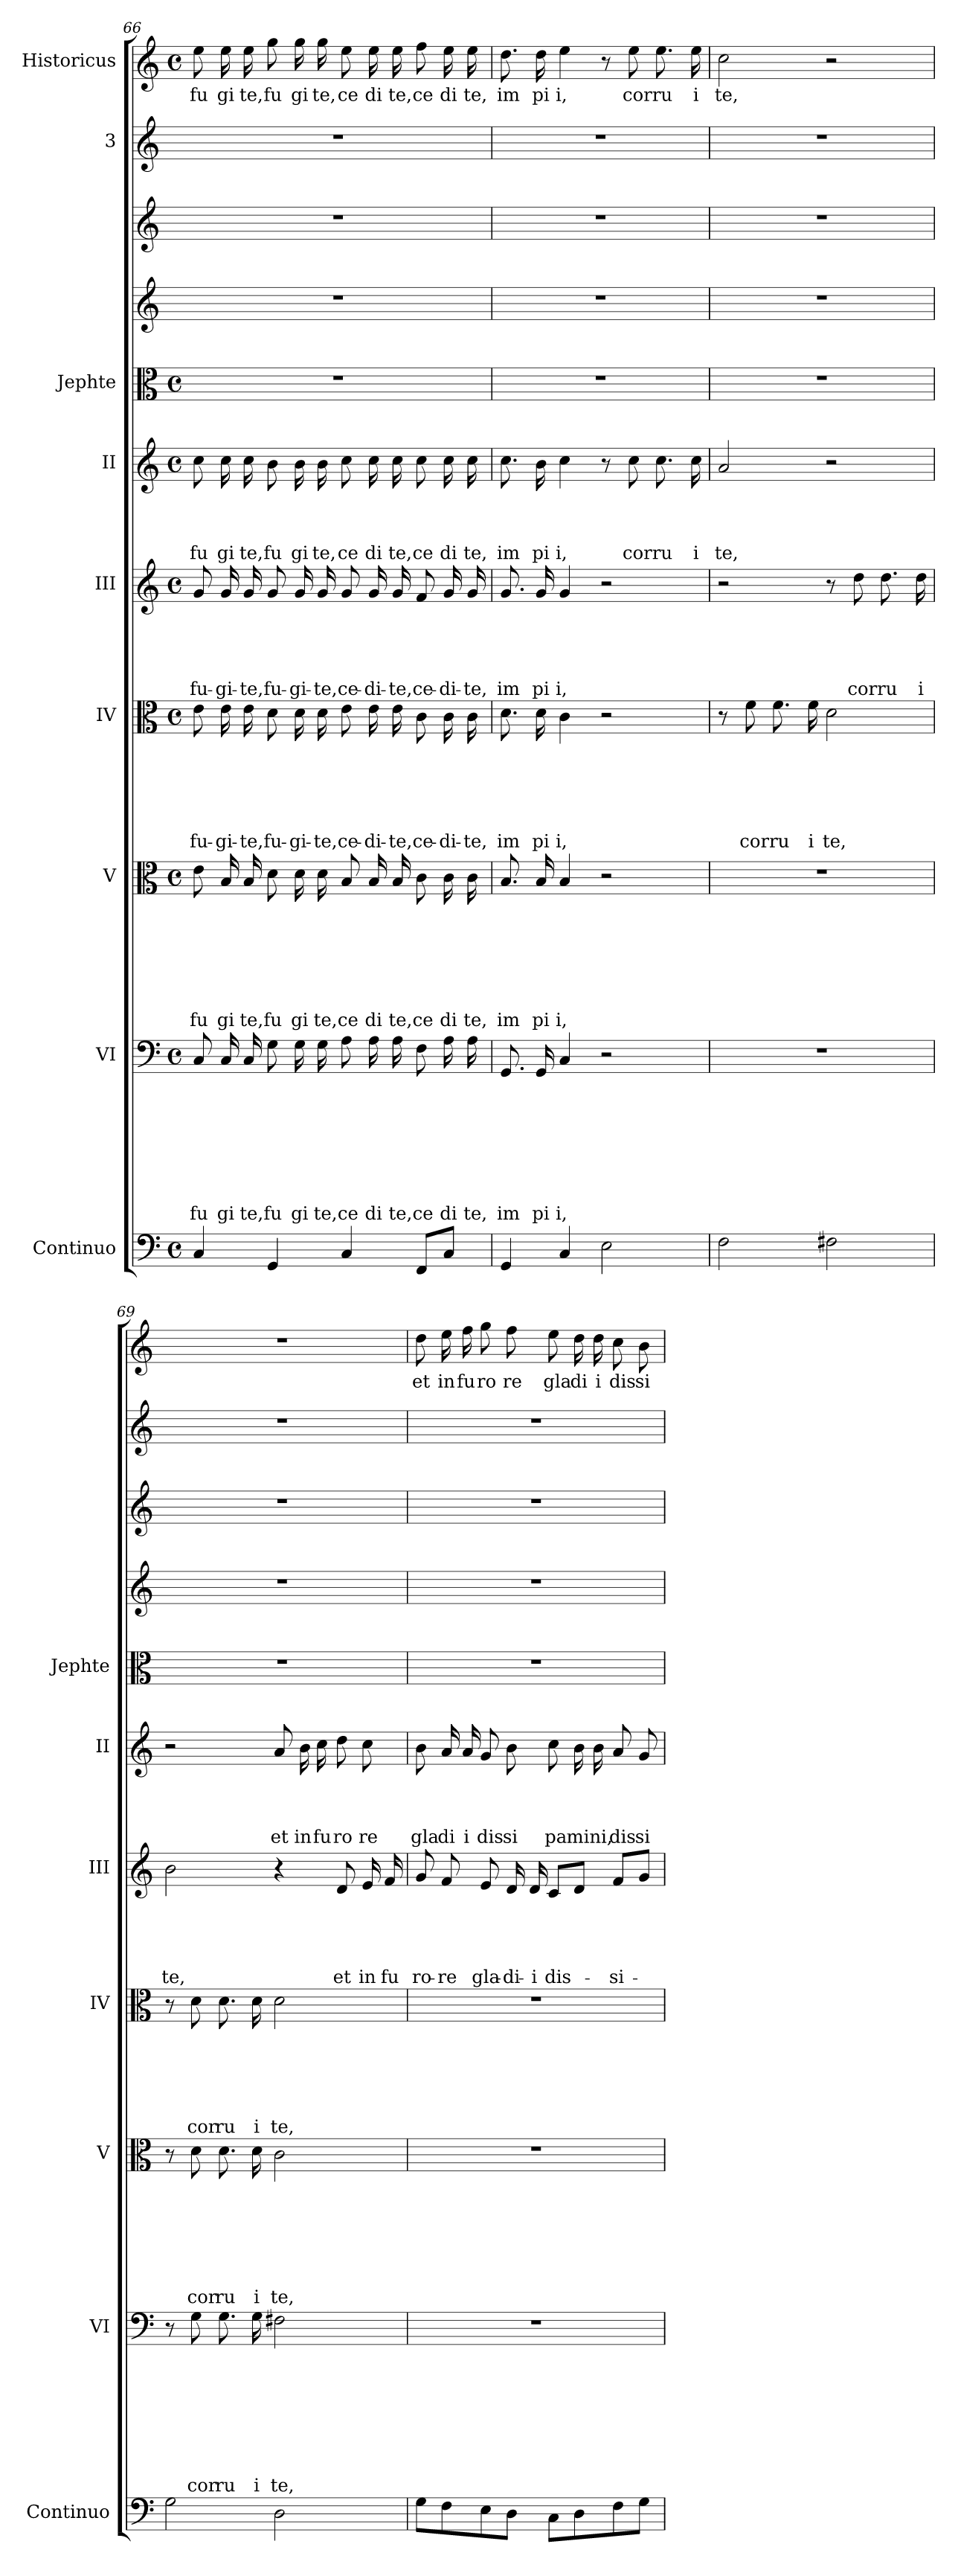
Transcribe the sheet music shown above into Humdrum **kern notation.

**kern	**kern	**text	**text	**text	**text	**text	**text	**text	**text	**kern	**text	**text	**text	**text	**text	**text	**text	**kern	**text	**text	**text	**text	**text	**text	**kern	**text	**text	**text	**text	**text	**kern	**text	**text	**text	**text	**kern	**kern	**kern	**kern	**kern	**text
*part11	*part10	*part10	*part10	*part10	*part10	*part10	*part10	*part10	*part10	*part9	*part9	*part9	*part9	*part9	*part9	*part9	*part9	*part8	*part8	*part8	*part8	*part8	*part8	*part8	*part7	*part7	*part7	*part7	*part7	*part7	*part6	*part6	*part6	*part6	*part6	*part5	*part4	*part3	*part2	*part1	*part1
*staff11	*staff10	*staff10	*staff10	*staff10	*staff10	*staff10	*staff10	*staff10	*staff10	*staff9	*staff9	*staff9	*staff9	*staff9	*staff9	*staff9	*staff9	*staff8	*staff8	*staff8	*staff8	*staff8	*staff8	*staff8	*staff7	*staff7	*staff7	*staff7	*staff7	*staff7	*staff6	*staff6	*staff6	*staff6	*staff6	*staff5	*staff4	*staff3	*staff2	*staff1	*staff1
*I"Continuo	*I"VI	*	*	*	*	*	*	*	*	*I"V	*	*	*	*	*	*	*	*I"IV	*	*	*	*	*	*	*I"III	*	*	*	*	*	*I"II	*	*	*	*	*I"Jephte	*	*	*I"3	*I"Historicus	*
*I'Continuo	*I'VI	*	*	*	*	*	*	*	*	*I'V	*	*	*	*	*	*	*	*I'IV	*	*	*	*	*	*	*I'III	*	*	*	*	*	*I'II	*	*	*	*	*I'Jephte	*	*	*	*	*
*clefF4	*clefF4	*	*	*	*	*	*	*	*	*clefC3	*	*	*	*	*	*	*	*clefC3	*	*	*	*	*	*	*clefG2	*	*	*	*	*	*clefG2	*	*	*	*	*clefC3	*clefG2	*clefG2	*clefG2	*clefG2	*
*k[]	*k[]	*	*	*	*	*	*	*	*	*k[]	*	*	*	*	*	*	*	*k[]	*	*	*	*	*	*	*k[]	*	*	*	*	*	*k[]	*	*	*	*	*k[]	*k[]	*k[]	*k[]	*k[]	*
*C:	*C:	*	*	*	*	*	*	*	*	*C:	*	*	*	*	*	*	*	*C:	*	*	*	*	*	*	*C:	*	*	*	*	*	*C:	*	*	*	*	*C:	*C:	*C:	*C:	*C:	*
*M4/4	*M4/4	*	*	*	*	*	*	*	*	*M4/4	*	*	*	*	*	*	*	*M4/4	*	*	*	*	*	*	*M4/4	*	*	*	*	*	*M4/4	*	*	*	*	*M4/4	*	*	*	*M4/4	*
*met(c)	*met(c)	*	*	*	*	*	*	*	*	*met(c)	*	*	*	*	*	*	*	*met(c)	*	*	*	*	*	*	*met(c)	*	*	*	*	*	*met(c)	*	*	*	*	*met(c)	*	*	*	*met(c)	*
=66	=66	=66	=66	=66	=66	=66	=66	=66	=66	=66	=66	=66	=66	=66	=66	=66	=66	=66	=66	=66	=66	=66	=66	=66	=66	=66	=66	=66	=66	=66	=66	=66	=66	=66	=66	=66	=66	=66	=66	=66	=66
!	!	!	!	!	!	!	!	!	!LO:LY:b	!	!	!	!	!	!	!	!LO:LY:b	!	!	!	!	!	!	!LO:LY:b	!	!	!	!	!	!LO:LY:b	!	!	!	!	!LO:LY:b	!	!	!	!	!	!LO:LY:b
4C/	8C/	.	.	.	.	.	.	.	fu	8e\	.	.	.	.	.	.	fu	8e\	.	.	.	.	.	fu-	8g/	.	.	.	.	fu-	8cc\	.	.	.	fu	1r	1r	1r	1r	8ee\	fu
!	!	!	!	!	!	!	!	!	!LO:LY:b	!	!	!	!	!	!	!	!LO:LY:b	!	!	!	!	!	!	!LO:LY:b	!	!	!	!	!	!LO:LY:b	!	!	!	!	!LO:LY:b	!	!	!	!	!	!LO:LY:b
.	16C/	.	.	.	.	.	.	.	gi	16B/	.	.	.	.	.	.	gi	16e\	.	.	.	.	.	-gi-	16g/	.	.	.	.	-gi-	16cc\	.	.	.	gi	.	.	.	.	16ee\	gi
!	!	!	!	!	!	!	!	!	!LO:LY:b	!	!	!	!	!	!	!	!LO:LY:b	!	!	!	!	!	!	!LO:LY:b	!	!	!	!	!	!LO:LY:b	!	!	!	!	!LO:LY:b	!	!	!	!	!	!LO:LY:b
.	16C/	.	.	.	.	.	.	.	te,	16B/	.	.	.	.	.	.	te,	16e\	.	.	.	.	.	-te,	16g/	.	.	.	.	-te,	16cc\	.	.	.	te,	.	.	.	.	16ee\	te,
!	!	!	!	!	!	!	!	!	!LO:LY:b	!	!	!	!	!	!	!	!LO:LY:b	!	!	!	!	!	!	!LO:LY:b	!	!	!	!	!	!LO:LY:b	!	!	!	!	!LO:LY:b	!	!	!	!	!	!LO:LY:b
4GG/	8G\	.	.	.	.	.	.	.	fu	8d\	.	.	.	.	.	.	fu	8d\	.	.	.	.	.	fu-	8g/	.	.	.	.	fu-	8b\	.	.	.	fu	.	.	.	.	8gg\	fu
!	!	!	!	!	!	!	!	!	!LO:LY:b	!	!	!	!	!	!	!	!LO:LY:b	!	!	!	!	!	!	!LO:LY:b	!	!	!	!	!	!LO:LY:b	!	!	!	!	!LO:LY:b	!	!	!	!	!	!LO:LY:b
.	16G\	.	.	.	.	.	.	.	gi	16d\	.	.	.	.	.	.	gi	16d\	.	.	.	.	.	-gi-	16g/	.	.	.	.	-gi-	16b\	.	.	.	gi	.	.	.	.	16gg\	gi
!	!	!	!	!	!	!	!	!	!LO:LY:b	!	!	!	!	!	!	!	!LO:LY:b	!	!	!	!	!	!	!LO:LY:b	!	!	!	!	!	!LO:LY:b	!	!	!	!	!LO:LY:b	!	!	!	!	!	!LO:LY:b
.	16G\	.	.	.	.	.	.	.	te,	16d\	.	.	.	.	.	.	te,	16d\	.	.	.	.	.	-te,	16g/	.	.	.	.	-te,	16b\	.	.	.	te,	.	.	.	.	16gg\	te,
!	!	!	!	!	!	!	!	!	!LO:LY:b	!	!	!	!	!	!	!	!LO:LY:b	!	!	!	!	!	!	!LO:LY:b	!	!	!	!	!	!LO:LY:b	!	!	!	!	!LO:LY:b	!	!	!	!	!	!LO:LY:b
4C/	8A\	.	.	.	.	.	.	.	ce	8B/	.	.	.	.	.	.	ce	8e\	.	.	.	.	.	ce-	8g/	.	.	.	.	ce-	8cc\	.	.	.	ce	.	.	.	.	8ee\	ce
!	!	!	!	!	!	!	!	!	!LO:LY:b	!	!	!	!	!	!	!	!LO:LY:b	!	!	!	!	!	!	!LO:LY:b	!	!	!	!	!	!LO:LY:b	!	!	!	!	!LO:LY:b	!	!	!	!	!	!LO:LY:b
.	16A\	.	.	.	.	.	.	.	di	16B/	.	.	.	.	.	.	di	16e\	.	.	.	.	.	-di-	16g/	.	.	.	.	-di-	16cc\	.	.	.	di	.	.	.	.	16ee\	di
!	!	!	!	!	!	!	!	!	!LO:LY:b	!	!	!	!	!	!	!	!LO:LY:b	!	!	!	!	!	!	!LO:LY:b	!	!	!	!	!	!LO:LY:b	!	!	!	!	!LO:LY:b	!	!	!	!	!	!LO:LY:b
.	16A\	.	.	.	.	.	.	.	te,	16B/	.	.	.	.	.	.	te,	16e\	.	.	.	.	.	-te,	16g/	.	.	.	.	-te,	16cc\	.	.	.	te,	.	.	.	.	16ee\	te,
!	!	!	!	!	!	!	!	!	!LO:LY:b	!	!	!	!	!	!	!	!LO:LY:b	!	!	!	!	!	!	!LO:LY:b	!	!	!	!	!	!LO:LY:b	!	!	!	!	!LO:LY:b	!	!	!	!	!	!LO:LY:b
8FF/L	8F\	.	.	.	.	.	.	.	ce	8c\	.	.	.	.	.	.	ce	8c\	.	.	.	.	.	ce-	8f/	.	.	.	.	ce-	8cc\	.	.	.	ce	.	.	.	.	8ff\	ce
!	!	!	!	!	!	!	!	!	!LO:LY:b	!	!	!	!	!	!	!	!LO:LY:b	!	!	!	!	!	!	!LO:LY:b	!	!	!	!	!	!LO:LY:b	!	!	!	!	!LO:LY:b	!	!	!	!	!	!LO:LY:b
8C/J	16A\	.	.	.	.	.	.	.	di	16c\	.	.	.	.	.	.	di	16c\	.	.	.	.	.	-di-	16g/	.	.	.	.	-di-	16cc\	.	.	.	di	.	.	.	.	16ee\	di
!	!	!	!	!	!	!	!	!	!LO:LY:b	!	!	!	!	!	!	!	!LO:LY:b	!	!	!	!	!	!	!LO:LY:b	!	!	!	!	!	!LO:LY:b	!	!	!	!	!LO:LY:b	!	!	!	!	!	!LO:LY:b
.	16A\	.	.	.	.	.	.	.	te,	16c\	.	.	.	.	.	.	te,	16c\	.	.	.	.	.	-te,	16g/	.	.	.	.	-te,	16cc\	.	.	.	te,	.	.	.	.	16ee\	te,
!!LO:LB:g=z
=67	=67	=67	=67	=67	=67	=67	=67	=67	=67	=67	=67	=67	=67	=67	=67	=67	=67	=67	=67	=67	=67	=67	=67	=67	=67	=67	=67	=67	=67	=67	=67	=67	=67	=67	=67	=67	=67	=67	=67	=67	=67
!	!	!	!	!	!	!	!	!	!LO:LY:b	!	!	!	!	!	!	!	!LO:LY:b	!	!	!	!	!	!	!LO:LY:b	!	!	!	!	!	!LO:LY:b	!	!	!	!	!LO:LY:b	!	!	!	!	!	!LO:LY:b
4GG/	8.GG/	.	.	.	.	.	.	.	im	8.B/	.	.	.	.	.	.	im	8.d\	.	.	.	.	.	im	8.g/	.	.	.	.	im	8.cc\	.	.	.	im	1r	1r	1r	1r	8.dd\	im
!	!	!	!	!	!	!	!	!	!LO:LY:b	!	!	!	!	!	!	!	!LO:LY:b	!	!	!	!	!	!	!LO:LY:b	!	!	!	!	!	!LO:LY:b	!	!	!	!	!LO:LY:b	!	!	!	!	!	!LO:LY:b
.	16GG/	.	.	.	.	.	.	.	pi	16B/	.	.	.	.	.	.	pi	16d\	.	.	.	.	.	pi	16g/	.	.	.	.	pi	16b\	.	.	.	pi	.	.	.	.	16dd\	pi
!	!	!	!	!	!	!	!	!	!LO:LY:b	!	!	!	!	!	!	!	!LO:LY:b	!	!	!	!	!	!	!LO:LY:b	!	!	!	!	!	!LO:LY:b	!	!	!	!	!LO:LY:b	!	!	!	!	!	!LO:LY:b
4C/	4C/	.	.	.	.	.	.	.	i,	4B/	.	.	.	.	.	.	i,	4c\	.	.	.	.	.	i,	4g/	.	.	.	.	i,	4cc\	.	.	.	i,	.	.	.	.	4ee\	i,
2E\	2r	.	.	.	.	.	.	.	.	2r	.	.	.	.	.	.	.	2r	.	.	.	.	.	.	2r	.	.	.	.	.	8r	.	.	.	.	.	.	.	.	8r	.
!	!	!	!	!	!	!	!	!	!	!	!	!	!	!	!	!	!	!	!	!	!	!	!	!	!	!	!	!	!	!	!	!	!	!	!LO:LY:b	!	!	!	!	!	!LO:LY:b
.	.	.	.	.	.	.	.	.	.	.	.	.	.	.	.	.	.	.	.	.	.	.	.	.	.	.	.	.	.	.	8cc\	.	.	.	cor	.	.	.	.	8ee\	cor
!	!	!	!	!	!	!	!	!	!	!	!	!	!	!	!	!	!	!	!	!	!	!	!	!	!	!	!	!	!	!	!	!	!	!	!LO:LY:b	!	!	!	!	!	!LO:LY:b
.	.	.	.	.	.	.	.	.	.	.	.	.	.	.	.	.	.	.	.	.	.	.	.	.	.	.	.	.	.	.	8.cc\	.	.	.	ru	.	.	.	.	8.ee\	ru
!	!	!	!	!	!	!	!	!	!	!	!	!	!	!	!	!	!	!	!	!	!	!	!	!	!	!	!	!	!	!	!	!	!	!	!LO:LY:b	!	!	!	!	!	!LO:LY:b
.	.	.	.	.	.	.	.	.	.	.	.	.	.	.	.	.	.	.	.	.	.	.	.	.	.	.	.	.	.	.	16cc\	.	.	.	i	.	.	.	.	16ee\	i
=68	=68	=68	=68	=68	=68	=68	=68	=68	=68	=68	=68	=68	=68	=68	=68	=68	=68	=68	=68	=68	=68	=68	=68	=68	=68	=68	=68	=68	=68	=68	=68	=68	=68	=68	=68	=68	=68	=68	=68	=68	=68
!	!	!	!	!	!	!	!	!	!	!	!	!	!	!	!	!	!	!	!	!	!	!	!	!	!	!	!	!	!	!	!	!	!	!	!LO:LY:b	!	!	!	!	!	!LO:LY:b
2F\	1r	.	.	.	.	.	.	.	.	1r	.	.	.	.	.	.	.	8r	.	.	.	.	.	.	2r	.	.	.	.	.	2a/	.	.	.	te,	1r	1r	1r	1r	2cc\	te,
!	!	!	!	!	!	!	!	!	!	!	!	!	!	!	!	!	!	!	!	!	!	!	!	!LO:LY:b	!	!	!	!	!	!	!	!	!	!	!	!	!	!	!	!	!
.	.	.	.	.	.	.	.	.	.	.	.	.	.	.	.	.	.	8f\	.	.	.	.	.	cor	.	.	.	.	.	.	.	.	.	.	.	.	.	.	.	.	.
!	!	!	!	!	!	!	!	!	!	!	!	!	!	!	!	!	!	!	!	!	!	!	!	!LO:LY:b	!	!	!	!	!	!	!	!	!	!	!	!	!	!	!	!	!
.	.	.	.	.	.	.	.	.	.	.	.	.	.	.	.	.	.	8.f\	.	.	.	.	.	ru	.	.	.	.	.	.	.	.	.	.	.	.	.	.	.	.	.
!	!	!	!	!	!	!	!	!	!	!	!	!	!	!	!	!	!	!	!	!	!	!	!	!LO:LY:b	!	!	!	!	!	!	!	!	!	!	!	!	!	!	!	!	!
.	.	.	.	.	.	.	.	.	.	.	.	.	.	.	.	.	.	16f\	.	.	.	.	.	i	.	.	.	.	.	.	.	.	.	.	.	.	.	.	.	.	.
!	!	!	!	!	!	!	!	!	!	!	!	!	!	!	!	!	!	!	!	!	!	!	!	!LO:LY:b	!	!	!	!	!	!	!	!	!	!	!	!	!	!	!	!	!
2F#X\	.	.	.	.	.	.	.	.	.	.	.	.	.	.	.	.	.	2d\	.	.	.	.	.	te,	8r	.	.	.	.	.	2r	.	.	.	.	.	.	.	.	2r	.
!	!	!	!	!	!	!	!	!	!	!	!	!	!	!	!	!	!	!	!	!	!	!	!	!	!	!	!	!	!	!LO:LY:b	!	!	!	!	!	!	!	!	!	!	!
.	.	.	.	.	.	.	.	.	.	.	.	.	.	.	.	.	.	.	.	.	.	.	.	.	8dd\	.	.	.	.	cor	.	.	.	.	.	.	.	.	.	.	.
!	!	!	!	!	!	!	!	!	!	!	!	!	!	!	!	!	!	!	!	!	!	!	!	!	!	!	!	!	!	!LO:LY:b	!	!	!	!	!	!	!	!	!	!	!
.	.	.	.	.	.	.	.	.	.	.	.	.	.	.	.	.	.	.	.	.	.	.	.	.	8.dd\	.	.	.	.	ru	.	.	.	.	.	.	.	.	.	.	.
!	!	!	!	!	!	!	!	!	!	!	!	!	!	!	!	!	!	!	!	!	!	!	!	!	!	!	!	!	!	!LO:LY:b	!	!	!	!	!	!	!	!	!	!	!
.	.	.	.	.	.	.	.	.	.	.	.	.	.	.	.	.	.	.	.	.	.	.	.	.	16dd\	.	.	.	.	i	.	.	.	.	.	.	.	.	.	.	.
=69	=69	=69	=69	=69	=69	=69	=69	=69	=69	=69	=69	=69	=69	=69	=69	=69	=69	=69	=69	=69	=69	=69	=69	=69	=69	=69	=69	=69	=69	=69	=69	=69	=69	=69	=69	=69	=69	=69	=69	=69	=69
!	!	!	!	!	!	!	!	!	!	!	!	!	!	!	!	!	!	!	!	!	!	!	!	!	!	!	!	!	!	!LO:LY:b	!	!	!	!	!	!	!	!	!	!	!
2G\	8r	.	.	.	.	.	.	.	.	8r	.	.	.	.	.	.	.	8r	.	.	.	.	.	.	2b\	.	.	.	.	te,	2r	.	.	.	.	1r	1r	1r	1r	1r	.
!	!	!	!	!	!	!	!	!	!LO:LY:b	!	!	!	!	!	!	!	!LO:LY:b	!	!	!	!	!	!	!LO:LY:b	!	!	!	!	!	!	!	!	!	!	!	!	!	!	!	!	!
.	8G\	.	.	.	.	.	.	.	cor	8d\	.	.	.	.	.	.	cor	8d\	.	.	.	.	.	cor	.	.	.	.	.	.	.	.	.	.	.	.	.	.	.	.	.
!	!	!	!	!	!	!	!	!	!LO:LY:b	!	!	!	!	!	!	!	!LO:LY:b	!	!	!	!	!	!	!LO:LY:b	!	!	!	!	!	!	!	!	!	!	!	!	!	!	!	!	!
.	8.G\	.	.	.	.	.	.	.	ru	8.d\	.	.	.	.	.	.	ru	8.d\	.	.	.	.	.	ru	.	.	.	.	.	.	.	.	.	.	.	.	.	.	.	.	.
!	!	!	!	!	!	!	!	!	!LO:LY:b	!	!	!	!	!	!	!	!LO:LY:b	!	!	!	!	!	!	!LO:LY:b	!	!	!	!	!	!	!	!	!	!	!	!	!	!	!	!	!
.	16G\	.	.	.	.	.	.	.	i	16d\	.	.	.	.	.	.	i	16d\	.	.	.	.	.	i	.	.	.	.	.	.	.	.	.	.	.	.	.	.	.	.	.
!	!	!	!	!	!	!	!	!	!LO:LY:b	!	!	!	!	!	!	!	!LO:LY:b	!	!	!	!	!	!	!LO:LY:b	!	!	!	!	!	!	!	!	!	!	!LO:LY:b	!	!	!	!	!	!
2D\	2F#X\	.	.	.	.	.	.	.	te,	2c\	.	.	.	.	.	.	te,	2d\	.	.	.	.	.	te,	4r	.	.	.	.	.	8a/	.	.	.	et	.	.	.	.	.	.
!	!	!	!	!	!	!	!	!	!	!	!	!	!	!	!	!	!	!	!	!	!	!	!	!	!	!	!	!	!	!	!	!	!	!	!LO:LY:b	!	!	!	!	!	!
.	.	.	.	.	.	.	.	.	.	.	.	.	.	.	.	.	.	.	.	.	.	.	.	.	.	.	.	.	.	.	16b\	.	.	.	in	.	.	.	.	.	.
!	!	!	!	!	!	!	!	!	!	!	!	!	!	!	!	!	!	!	!	!	!	!	!	!	!	!	!	!	!	!	!	!	!	!	!LO:LY:b	!	!	!	!	!	!
.	.	.	.	.	.	.	.	.	.	.	.	.	.	.	.	.	.	.	.	.	.	.	.	.	.	.	.	.	.	.	16cc\	.	.	.	fu	.	.	.	.	.	.
!	!	!	!	!	!	!	!	!	!	!	!	!	!	!	!	!	!	!	!	!	!	!	!	!	!	!	!	!	!	!LO:LY:b	!	!	!	!	!LO:LY:b	!	!	!	!	!	!
.	.	.	.	.	.	.	.	.	.	.	.	.	.	.	.	.	.	.	.	.	.	.	.	.	8d/	.	.	.	.	et	8dd\	.	.	.	ro	.	.	.	.	.	.
!	!	!	!	!	!	!	!	!	!	!	!	!	!	!	!	!	!	!	!	!	!	!	!	!	!	!	!	!	!	!LO:LY:b	!	!	!	!	!LO:LY:b	!	!	!	!	!	!
.	.	.	.	.	.	.	.	.	.	.	.	.	.	.	.	.	.	.	.	.	.	.	.	.	16e/	.	.	.	.	in	8cc\	.	.	.	re	.	.	.	.	.	.
!	!	!	!	!	!	!	!	!	!	!	!	!	!	!	!	!	!	!	!	!	!	!	!	!	!	!	!	!	!	!LO:LY:b	!	!	!	!	!	!	!	!	!	!	!
.	.	.	.	.	.	.	.	.	.	.	.	.	.	.	.	.	.	.	.	.	.	.	.	.	16f/	.	.	.	.	fu	.	.	.	.	.	.	.	.	.	.	.
!!LO:PB:g=z
=70	=70	=70	=70	=70	=70	=70	=70	=70	=70	=70	=70	=70	=70	=70	=70	=70	=70	=70	=70	=70	=70	=70	=70	=70	=70	=70	=70	=70	=70	=70	=70	=70	=70	=70	=70	=70	=70	=70	=70	=70	=70
!	!	!	!	!	!	!	!	!	!	!	!	!	!	!	!	!	!	!	!	!	!	!	!	!	!	!	!	!	!	!LO:LY:b	!	!	!	!	!LO:LY:b	!	!	!	!	!	!LO:LY:b
8G\L	1r	.	.	.	.	.	.	.	.	1r	.	.	.	.	.	.	.	1r	.	.	.	.	.	.	8g/	.	.	.	.	ro-	8b\	.	.	.	gla	1r	1r	1r	1r	8dd\	et
!	!	!	!	!	!	!	!	!	!	!	!	!	!	!	!	!	!	!	!	!	!	!	!	!	!	!	!	!	!	!LO:LY:b	!	!	!	!	!LO:LY:b	!	!	!	!	!	!LO:LY:b
8F\	.	.	.	.	.	.	.	.	.	.	.	.	.	.	.	.	.	.	.	.	.	.	.	.	8f/	.	.	.	.	-re	16a/	.	.	.	di	.	.	.	.	16ee\	in
!	!	!	!	!	!	!	!	!	!	!	!	!	!	!	!	!	!	!	!	!	!	!	!	!	!	!	!	!	!	!	!	!	!	!	!LO:LY:b	!	!	!	!	!	!LO:LY:b
.	.	.	.	.	.	.	.	.	.	.	.	.	.	.	.	.	.	.	.	.	.	.	.	.	.	.	.	.	.	.	16a/	.	.	.	i	.	.	.	.	16ff\	fu
!	!	!	!	!	!	!	!	!	!	!	!	!	!	!	!	!	!	!	!	!	!	!	!	!	!	!	!	!	!	!LO:LY:b	!	!	!	!	!LO:LY:b	!	!	!	!	!	!LO:LY:b
8E\	.	.	.	.	.	.	.	.	.	.	.	.	.	.	.	.	.	.	.	.	.	.	.	.	8e/	.	.	.	.	gla-	8g/	.	.	.	dis	.	.	.	.	8gg\	ro
!	!	!	!	!	!	!	!	!	!	!	!	!	!	!	!	!	!	!	!	!	!	!	!	!	!	!	!	!	!	!LO:LY:b	!	!	!	!	!LO:LY:b	!	!	!	!	!	!LO:LY:b
8D\J	.	.	.	.	.	.	.	.	.	.	.	.	.	.	.	.	.	.	.	.	.	.	.	.	16d/	.	.	.	.	-di-	8b\	.	.	.	si	.	.	.	.	8ff\	re
!	!	!	!	!	!	!	!	!	!	!	!	!	!	!	!	!	!	!	!	!	!	!	!	!	!	!	!	!	!	!LO:LY:b	!	!	!	!	!	!	!	!	!	!	!
.	.	.	.	.	.	.	.	.	.	.	.	.	.	.	.	.	.	.	.	.	.	.	.	.	16d/	.	.	.	.	-i	.	.	.	.	.	.	.	.	.	.	.
!	!	!	!	!	!	!	!	!	!	!	!	!	!	!	!	!	!	!	!	!	!	!	!	!	!	!	!	!	!	!LO:LY:b	!	!	!	!	!LO:LY:b	!	!	!	!	!	!LO:LY:b
8C\L	.	.	.	.	.	.	.	.	.	.	.	.	.	.	.	.	.	.	.	.	.	.	.	.	8c/L	.	.	.	.	dis-	8cc\	.	.	.	pa	.	.	.	.	8ee\	gla
!	!	!	!	!	!	!	!	!	!	!	!	!	!	!	!	!	!	!	!	!	!	!	!	!	!	!	!	!	!	!	!	!	!	!	!LO:LY:b	!	!	!	!	!	!LO:LY:b
8D\	.	.	.	.	.	.	.	.	.	.	.	.	.	.	.	.	.	.	.	.	.	.	.	.	8d/J	.	.	.	.	.	16b\	.	.	.	mini,	.	.	.	.	16dd\	di
!	!	!	!	!	!	!	!	!	!	!	!	!	!	!	!	!	!	!	!	!	!	!	!	!	!	!	!	!	!	!	!	!	!	!	!	!	!	!	!	!	!LO:LY:b
.	.	.	.	.	.	.	.	.	.	.	.	.	.	.	.	.	.	.	.	.	.	.	.	.	.	.	.	.	.	.	16b\	.	.	.	.	.	.	.	.	16dd\	i
!	!	!	!	!	!	!	!	!	!	!	!	!	!	!	!	!	!	!	!	!	!	!	!	!	!	!	!	!	!	!LO:LY:b	!	!	!	!	!LO:LY:b	!	!	!	!	!	!LO:LY:b
8F\	.	.	.	.	.	.	.	.	.	.	.	.	.	.	.	.	.	.	.	.	.	.	.	.	8f/L	.	.	.	.	-si-	8a/	.	.	.	dis	.	.	.	.	8cc\	dis
!	!	!	!	!	!	!	!	!	!	!	!	!	!	!	!	!	!	!	!	!	!	!	!	!	!	!	!	!	!	!	!	!	!	!	!LO:LY:b	!	!	!	!	!	!LO:LY:b
8G\J	.	.	.	.	.	.	.	.	.	.	.	.	.	.	.	.	.	.	.	.	.	.	.	.	8g/J	.	.	.	.	.	8g/	.	.	.	si	.	.	.	.	8b\	si
=	=	=	=	=	=	=	=	=	=	=	=	=	=	=	=	=	=	=	=	=	=	=	=	=	=	=	=	=	=	=	=	=	=	=	=	=	=	=	=	=	=
*-	*-	*-	*-	*-	*-	*-	*-	*-	*-	*-	*-	*-	*-	*-	*-	*-	*-	*-	*-	*-	*-	*-	*-	*-	*-	*-	*-	*-	*-	*-	*-	*-	*-	*-	*-	*-	*-	*-	*-	*-	*-
